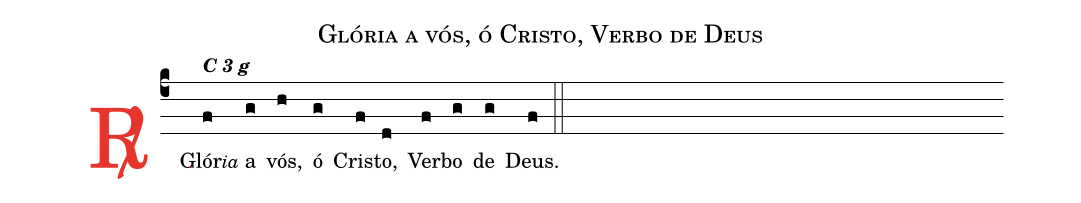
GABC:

name: Glória a vós, ó Cristo, Verbo de Deus;
%%
(c4)

<c><sp>R/</sp>.</c>() Gló<alt>\textbf{C 3 g}</alt>(f)r<e>ia</e> a(g) vós,(h) ó(g) Cris(f)to,(d) Ver(f)bo(g) de(g) Deus.(f)

(::)
